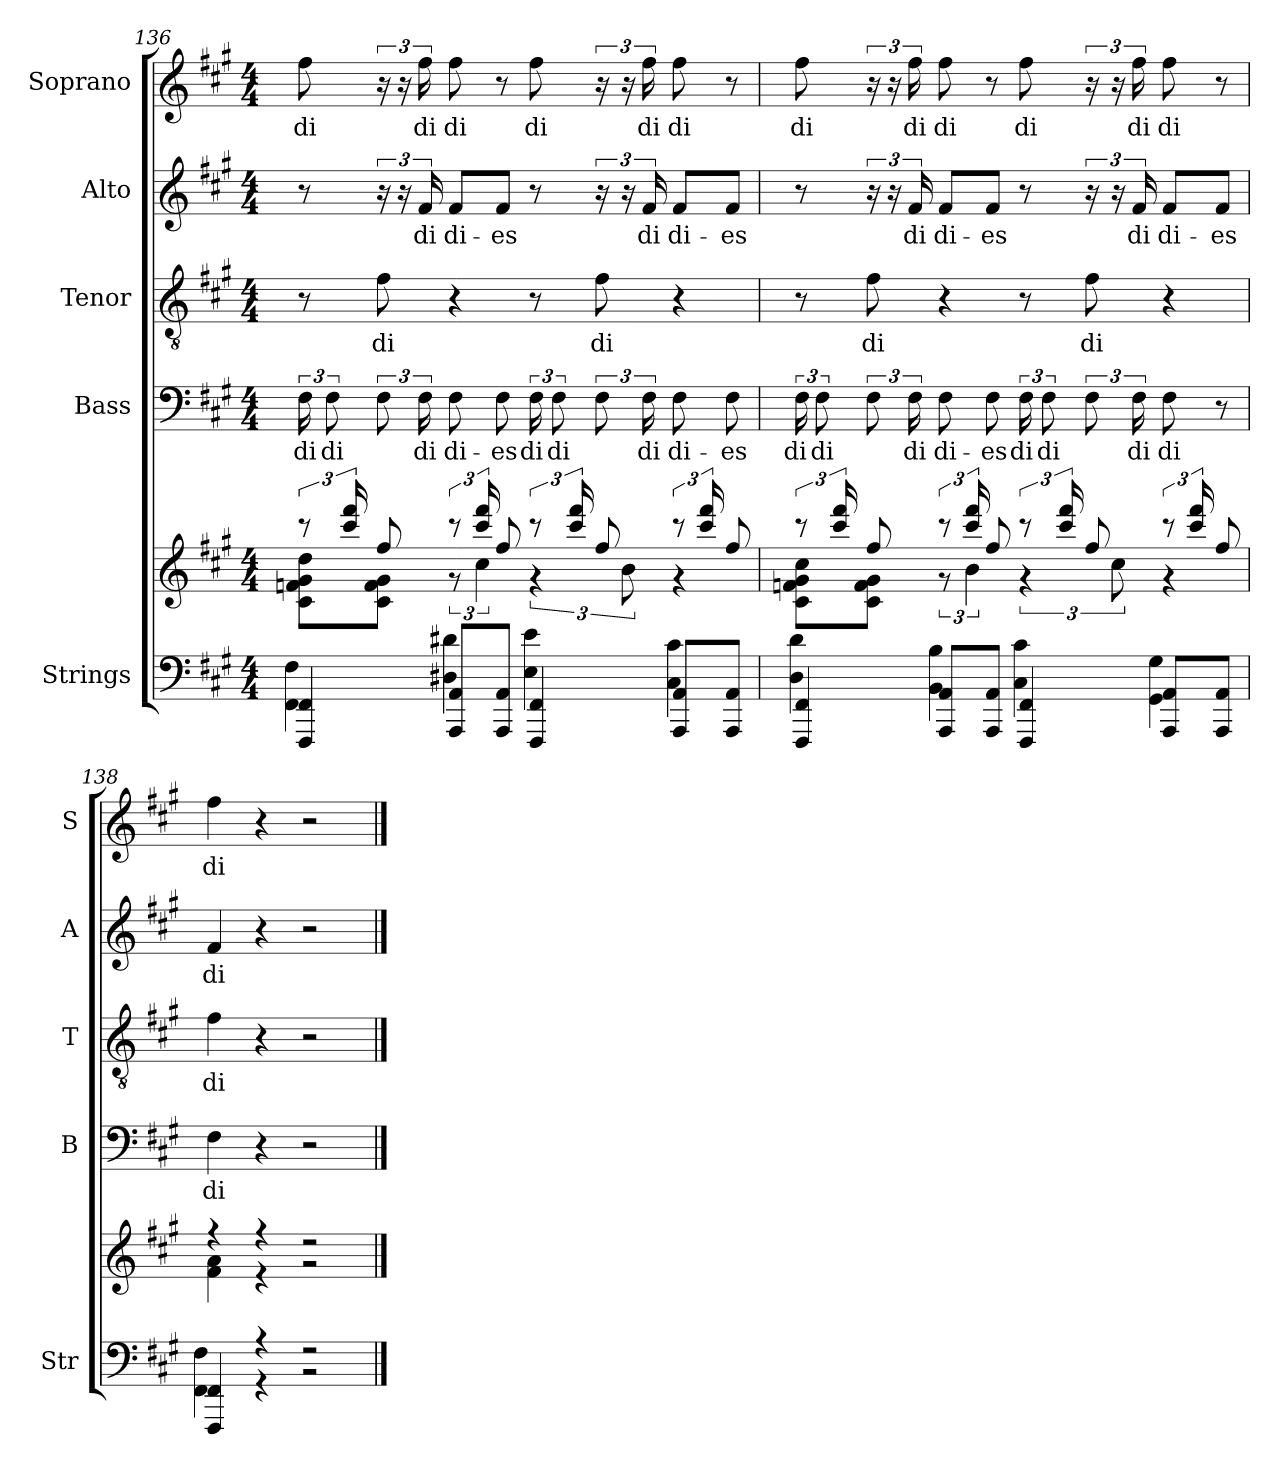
**kern	**kern	**kern	**text	**kern	**text	**kern	**text	**kern	**text
*part5	*part5	*part4	*part4	*part3	*part3	*part2	*part2	*part1	*part1
*staff6	*staff5	*staff4	*staff4	*staff3	*staff3	*staff2	*staff2	*staff1	*staff1
*I"Strings	*	*I"Bass	*	*I"Tenor	*	*I"Alto	*	*I"Soprano	*
*I'Str	*	*I'B	*	*I'T	*	*I'A	*	*I'S	*
!!LO:LB:g=z
*clefF4	*clefG2	*clefF4	*	*clefGv2	*	*clefG2	*	*clefG2	*
*k[f#c#g#]	*k[f#c#g#]	*k[f#c#g#]	*	*k[f#c#g#]	*	*k[f#c#g#]	*	*k[f#c#g#]	*
*A:	*A:	*A:	*	*A:	*	*A:	*	*A:	*
*M4/4	*M4/4	*M4/4	*	*M4/4	*	*M4/4	*	*M4/4	*
=136	=136	=136	=136	=136	=136	=136	=136	=136	=136
*^	*^	*	*	*	*	*	*	*	*
!	!	!	!	!	!LO:LY:b	!	!	!	!	!	!LO:LY:b
4FFF#/ 4FF#/	4FF#\ 4F#\	12r	8c#\ 8fn\ 8g#\ 8dd\L	24F#LL	di	8r	.	8r	.	8ff#	di
!	!	!	!	!	!LO:LY:b	!	!	!	!	!	!
.	.	.	.	12F#	di	.	.	.	.	.	.
.	.	24ccc#/ 24fff#/LL	.	.	.	.	.	.	.	.	.
!	!	!	!	!	!	!	!LO:LY:b	!	!	!	!
.	.	8ff#/J	8c#\ 8f\ 8g#\J	12F#	.	8f#	di	24r	.	24r	.
.	.	.	.	.	.	.	.	24r	.	24r	.
!	!	!	!	!	!LO:LY:b	!	!	!	!LO:LY:b	!	!LO:LY:b
.	.	.	.	24F#J	di	.	.	24f#	di	24ff#	di
!	!	!	!	!	!LO:LY:b	!	!	!	!LO:LY:b	!	!LO:LY:b
8AAA/ 8AA/L	4D#X\ 4d#X\	12r	12r	8F#L	di-	4r	.	8f#L	di-	8ff#	di
.	.	24ccc#/ 24fff#/LL	6cc#\	.	.	.	.	.	.	.	.
!	!	!	!	!	!LO:LY:b	!	!	!	!LO:LY:b	!	!
8AAA/ 8AA/J	.	8ff#/J	.	8F#J	-es	.	.	8f#J	-es	8r	.
!	!	!	!	!	!LO:LY:b	!	!	!	!	!	!LO:LY:b
4FFF#/ 4FF#/	4E\ 4e\	12r	6r	24F#LL	di	8r	.	8r	.	8ff#	di
!	!	!	!	!	!LO:LY:b	!	!	!	!	!	!
.	.	.	.	12F#	di	.	.	.	.	.	.
.	.	24ccc#/ 24fff#/LL	.	.	.	.	.	.	.	.	.
!	!	!	!	!	!	!	!LO:LY:b	!	!	!	!
.	.	8ff#/J	.	12F#	.	8f#	di	24r	.	24r	.
.	.	.	12b\	.	.	.	.	24r	.	24r	.
!	!	!	!	!	!LO:LY:b	!	!	!	!LO:LY:b	!	!LO:LY:b
.	.	.	.	24F#J	di	.	.	24f#	di	24ff#	di
!	!	!	!	!	!LO:LY:b	!	!	!	!LO:LY:b	!	!LO:LY:b
8AAA/ 8AA/L	4C#\ 4c#\	12r	4r	8F#L	di-	4r	.	8f#L	di-	8ff#	di
.	.	24ccc#/ 24fff#/LL	.	.	.	.	.	.	.	.	.
!	!	!	!	!	!LO:LY:b	!	!	!	!LO:LY:b	!	!
8AAA/ 8AA/J	.	8ff#/J	.	8F#J	-es	.	.	8f#J	-es	8r	.
=137	=137	=137	=137	=137	=137	=137	=137	=137	=137	=137	=137
!	!	!	!	!	!LO:LY:b	!	!	!	!	!	!LO:LY:b
4FFF#/ 4FF#/	4D\ 4d\	12r	8c#\ 8fn\ 8g#\ 8cc#\L	24F#LL	di	8r	.	8r	.	8ff#	di
!	!	!	!	!	!LO:LY:b	!	!	!	!	!	!
.	.	.	.	12F#	di	.	.	.	.	.	.
.	.	24ccc#/ 24fff#/LL	.	.	.	.	.	.	.	.	.
!	!	!	!	!	!	!	!LO:LY:b	!	!	!	!
.	.	8ff#/J	8c#\ 8f\ 8g#\J	12F#	.	8f#	di	24r	.	24r	.
.	.	.	.	.	.	.	.	24r	.	24r	.
!	!	!	!	!	!LO:LY:b	!	!	!	!LO:LY:b	!	!LO:LY:b
.	.	.	.	24F#J	di	.	.	24f#	di	24ff#	di
!	!	!	!	!	!LO:LY:b	!	!	!	!LO:LY:b	!	!LO:LY:b
8AAA/ 8AA/L	4BB\ 4B\	12r	12r	8F#L	di-	4r	.	8f#L	di-	8ff#	di
.	.	24ccc#/ 24fff#/LL	6b\	.	.	.	.	.	.	.	.
!	!	!	!	!	!LO:LY:b	!	!	!	!LO:LY:b	!	!
8AAA/ 8AA/J	.	8ff#/J	.	8F#J	-es	.	.	8f#J	-es	8r	.
!	!	!	!	!	!LO:LY:b	!	!	!	!	!	!LO:LY:b
4FFF#/ 4FF#/	4C#\ 4c#\	12r	6r	24F#LL	di	8r	.	8r	.	8ff#	di
!	!	!	!	!	!LO:LY:b	!	!	!	!	!	!
.	.	.	.	12F#	di	.	.	.	.	.	.
.	.	24ccc#/ 24fff#/LL	.	.	.	.	.	.	.	.	.
!	!	!	!	!	!	!	!LO:LY:b	!	!	!	!
.	.	8ff#/J	.	12F#	.	8f#	di	24r	.	24r	.
.	.	.	12cc#\	.	.	.	.	24r	.	24r	.
!	!	!	!	!	!LO:LY:b	!	!	!	!LO:LY:b	!	!LO:LY:b
.	.	.	.	24F#J	di	.	.	24f#	di	24ff#	di
!	!	!	!	!	!LO:LY:b	!	!	!	!LO:LY:b	!	!LO:LY:b
8AAA/ 8AA/L	4GG#\ 4G#\	12r	4r	8F#	di	4r	.	8f#L	di-	8ff#	di
.	.	24ccc#/ 24fff#/LL	.	.	.	.	.	.	.	.	.
!	!	!	!	!	!	!	!	!	!LO:LY:b	!	!
8AAA/ 8AA/J	.	8ff#/J	.	8r	.	.	.	8f#J	-es	8r	.
=138	=138	=138	=138	=138	=138	=138	=138	=138	=138	=138	=138
!	!	!	!	!	!LO:LY:b	!	!LO:LY:b	!	!LO:LY:b	!	!LO:LY:b
4FFF#/ 4FF#/	4FF#\ 4F#\	4r	4f#\ 4a\	4F#	di	4f#	di	4f#	di	4ff#	di
4r	4r	4r	4r	4r	.	4r	.	4r	.	4r	.
2r	2r	2r	2r	2r	.	2r	.	2r	.	2r	.
*v	*v	*	*	*	*	*	*	*	*	*	*
*	*v	*v	*	*	*	*	*	*	*	*
==	==	==	==	==	==	==	==	==	==
*-	*-	*-	*-	*-	*-	*-	*-	*-	*-
